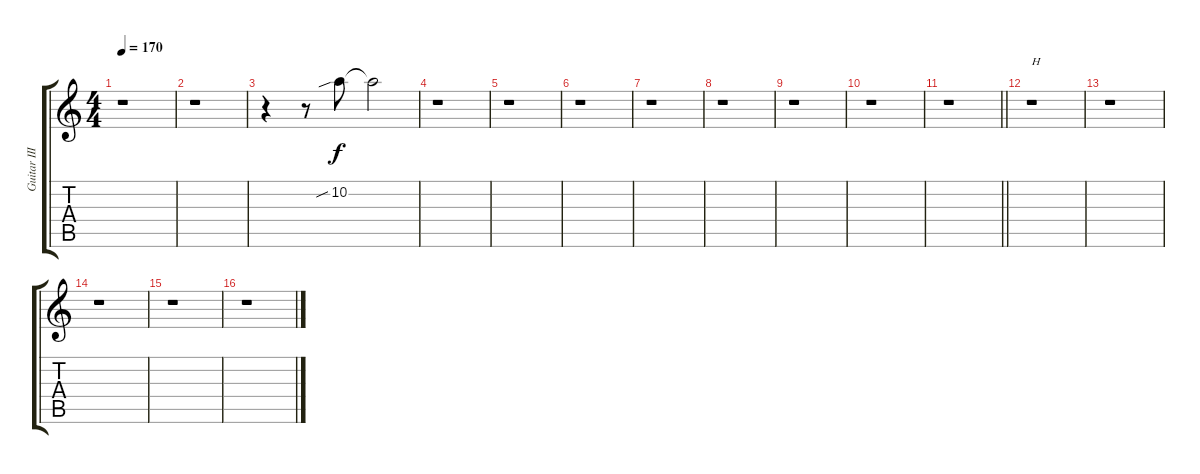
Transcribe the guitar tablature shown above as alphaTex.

\track ("Guitar III" "Guitar III") {instrument distortionguitar}
\staff {score tabs}
\tuning (E4 B3 G3 D3 A2 E2) {hide}
\ts (4 4)
\tempo 170
\clef g2
\ks c
r.1{dy f} |
r.1 |
r.4 r.8 10.2{sib}.8 10.2{t}.2 |
r.1 |
r.1 |
r.1 |
r.1 |
r.1 |
r.1 |
r.1 |
\barLineRight lightlight
r.1 |
r.1{txt "H"} |
r.1 |
r.1 |
r.1 |
r.1
